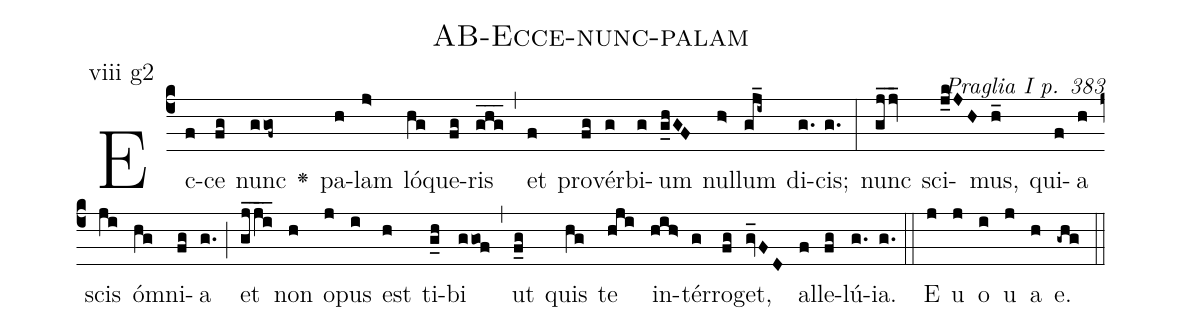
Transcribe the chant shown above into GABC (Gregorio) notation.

name: AB-Ecce-nunc-palam;
commentary: Praglia I p. 383;
annotation: viii g2;
%%
(c4) Ec(f)ce(fg) nunc(ggof~) <v>\greheightstar</v>() pa(h)lam(j>) ló(hg)que(fg)ris(ghg___) (,) et(f) pro(fg)vér(g)bi(g)um(g_hGF) nul(h>)lum(gj_i~) di(g.)cis;(g.) (:) nunc(gj_jv_) sci(j_kJH)mus,(h_) qui(f)a(h) scis(ji) óm(hg)ni(fg)a(g.) (;) et(gj_j_i_) non(h) o(j)pus(i) est(h) ti(g_h)bi(ggof) (,) ut(f_g) quis(hg) te(hji) in(hih>)tér(g)ro(fg)get,(gv_FD) al(f)le(fg)lú(g.)ia.(g.) (::)
E(j) u(j) o(i) u(j) a(h) e.(-ghg) (::)
